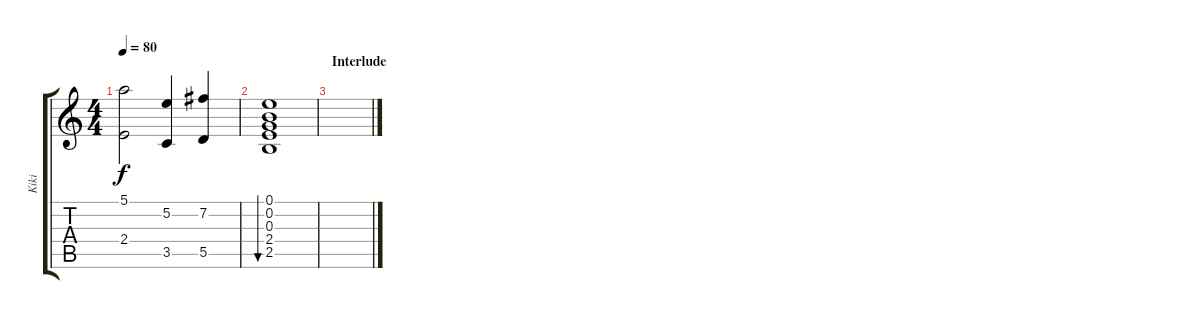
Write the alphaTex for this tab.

\track ("Kiki" "Kiki") {instrument acousticguitarsteel}
\staff {score tabs}
\tuning (E4 B3 G3 D3 A2 E2) {hide}
\ts (4 4)
\tempo 80
\clef g2
\ks c
(5.1 2.4).2{dy f} (5.2 3.5).4 (7.2 5.5).4 |
(0.1 0.2 0.3 2.4 2.5).1{bu 60} |
\section ("" "Interlude")
